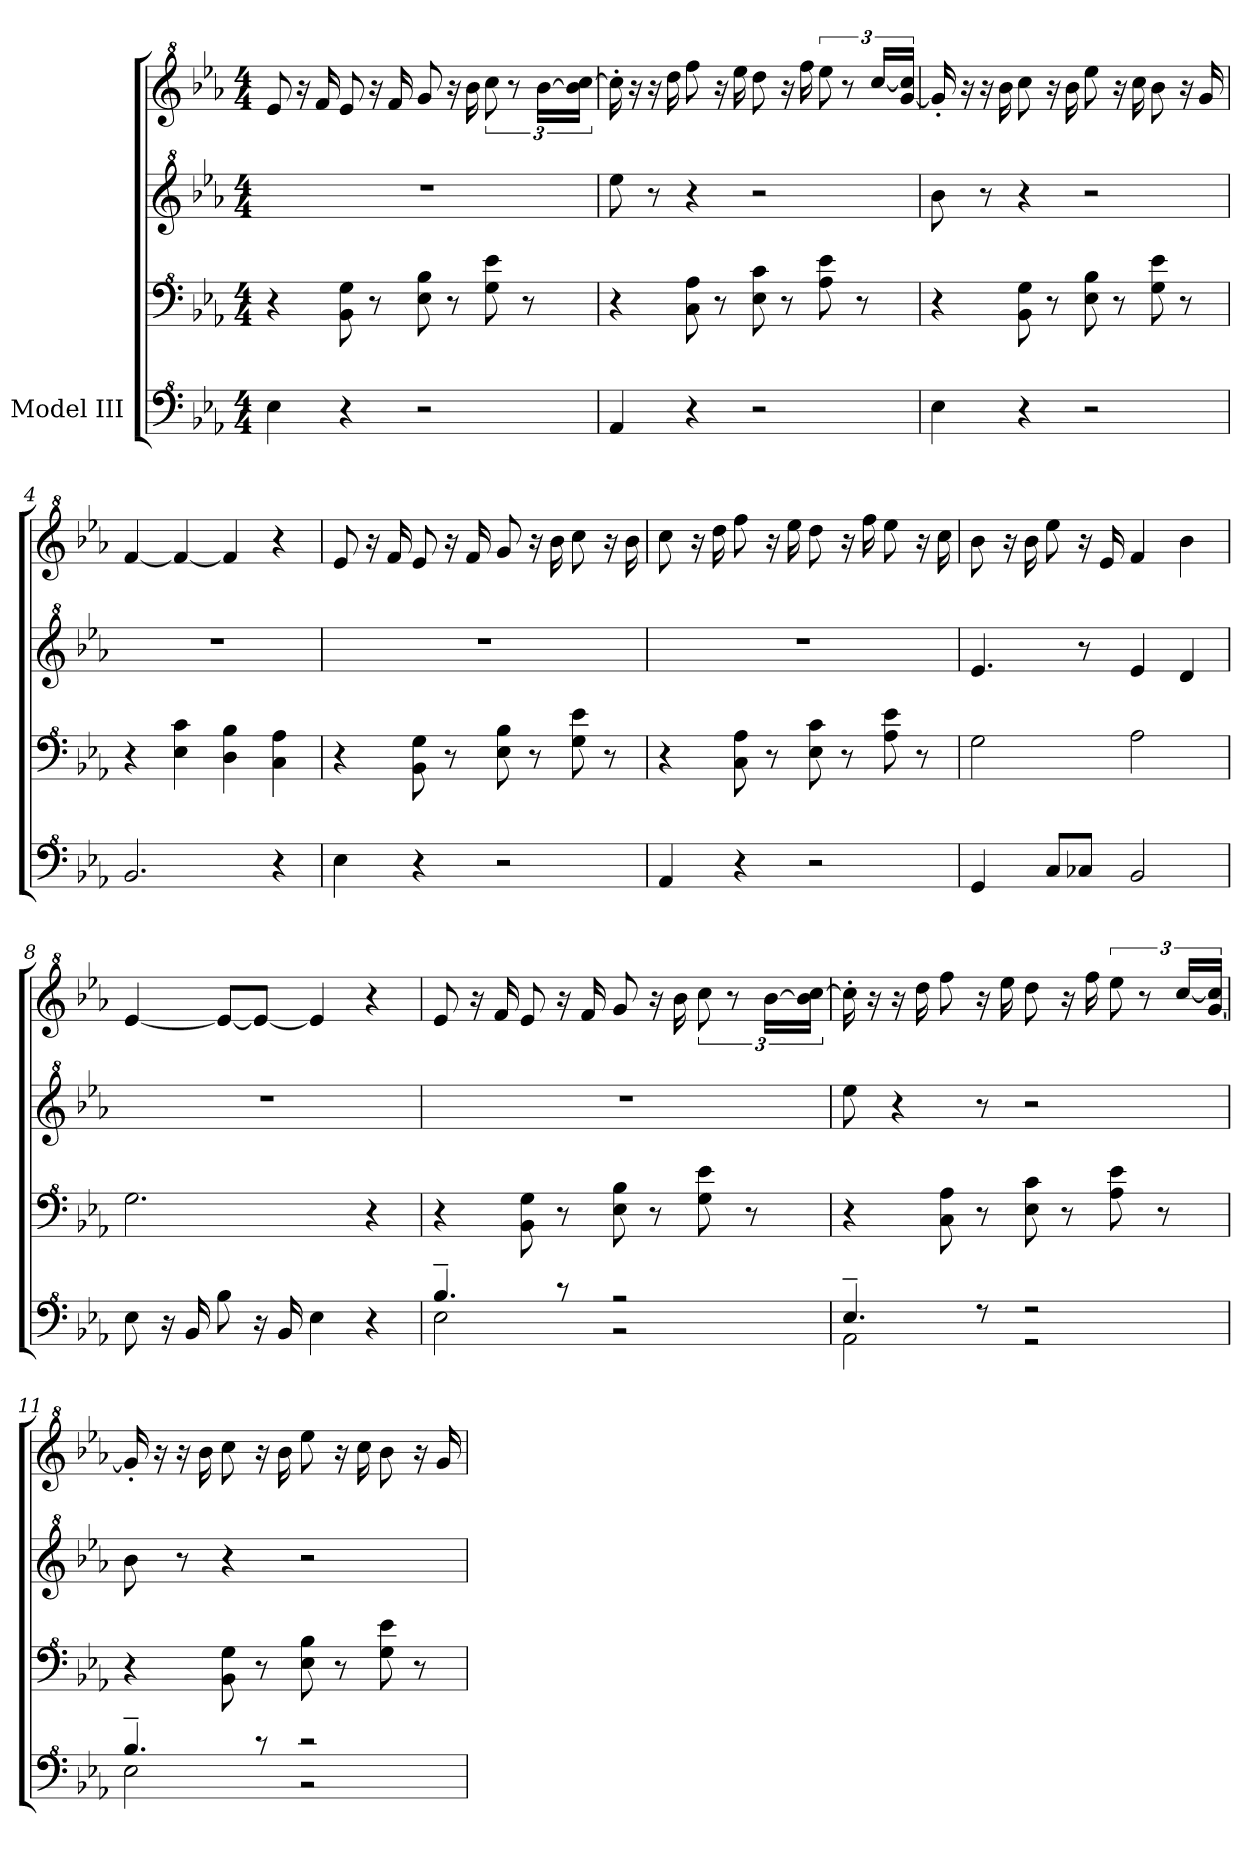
**kern	**kern	**kern	**kern
*part1	*part1	*part1	*part1
*staff4	*staff3	*staff2	*staff1
*I"Model III	*	*	*
*clefF^4	*clefF^4	*clefG^2	*clefG^2
*k[b-e-a-]	*k[b-e-a-]	*k[b-e-a-]	*k[b-e-a-]
*M4/4	*M4/4	*M4/4	*M4/4
*MM100	*MM100	*MM100	*MM100
=1	=1	=1	=1
4e-\	4r	1r	8ee-/
.	.	.	16r
.	.	.	16ff/
*	*	*	*MM132
4r	8B-\ 8g\	.	8ee-/
.	8r	.	16r
.	.	.	16ff/
*	*	*	*MM138
2r	8e-\ 8b-\	.	8gg/
.	8r	.	16r
.	.	.	16bb-\
*	*	*	*MM144
.	8g\ 8ee-\	.	12ccc\
.	.	.	12r
.	8r	.	.
.	.	.	[24bb-\LL
.	.	.	24bb-\] [24ccc\JJ
=2	=2	=2	=2
4A-/	4r	8eee-\	16ccc'\]
.	.	.	16r
.	.	8r	16r
.	.	.	16ddd\
4r	8c\ 8a-\	4r	8fff\
.	8r	.	16r
.	.	.	16eee-\
2r	8e-\ 8cc\	2r	8ddd\
.	8r	.	16r
.	.	.	16fff\
.	8a-\ 8ee-\	.	12eee-\
.	.	.	12r
.	8r	.	.
.	.	.	[24ccc/LL
.	.	.	[24gg/ 24ccc/]JJ
!!LO:LB:g=z
=3	=3	=3	=3
4e-\	4r	8bb-\	16gg'/]
.	.	.	16r
.	.	8r	16r
.	.	.	16bb-\
4r	8B-\ 8g\	4r	8ccc\
.	8r	.	16r
.	.	.	16bb-\
2r	8e-\ 8b-\	2r	8eee-\
.	8r	.	16r
.	.	.	16ccc\
*	*	*	*MM132
.	8g\ 8ee-\	.	8bb-\
*	*	*	*MM112
.	8r	.	16r
.	.	.	16gg/
=4	=4	=4	=4
*	*	*	*MM120
2.B-/	4r	1r	[4ff/
*	*	*	*MM114
.	4e-\ 4cc\	.	4ff/_
*	*	*	*MM92
.	4d\ 4b-\	.	4ff/]
4r	4c\ 4a-\	.	4r
=5	=5	=5	=5
*	*	*	*MM120
4e-\	4r	1r	8ee-/
.	.	.	16r
.	.	.	16ff/
*	*	*	*MM132
4r	8B-\ 8g\	.	8ee-/
.	8r	.	16r
.	.	.	16ff/
*	*	*	*MM138
2r	8e-\ 8b-\	.	8gg/
.	8r	.	16r
.	.	.	16bb-\
*	*	*	*MM144
.	8g\ 8ee-\	.	8ccc\
.	8r	.	16r
.	.	.	16bb-\
!!LO:LB:g=z
=6	=6	=6	=6
4A-/	4r	1r	8ccc\
.	.	.	16r
.	.	.	16ddd\
4r	8c\ 8a-\	.	8fff\
.	8r	.	16r
.	.	.	16eee-\
2r	8e-\ 8cc\	.	8ddd\
.	8r	.	16r
.	.	.	16fff\
.	8a-\ 8ee-\	.	8eee-\
.	8r	.	16r
.	.	.	16ccc\
=7	=7	=7	=7
*	*	*	*MM120
4G/	2g\	4.ee-/	8bb-\
.	.	.	16r
.	.	.	16bb-\
8c/L	.	.	8eee-\
8c-X/J	.	8r	16r
.	.	.	16ee-/
*	*	*	*MM112
2B-/	2a-\	4ee-/	4ff/
*	*	*	*MM100
.	.	4dd/	4bb-\
=8	=8	=8	=8
*	*	*	*MM104
8e-\	2.g\	1r	[4ee-/
16r	.	.	.
16B-/	.	.	.
*	*	*	*MM96
8b-\	.	.	8ee-/L_
*	*	*	*MM90
16r	.	.	8ee-/J_
16B-/	.	.	.
4e-\	.	.	4ee-/]
*	*	*	*MM80
4r	4r	.	4r
!!LO:PB:g=z
=9	=9	=9	=9
*	*	*	*MM120
*^	*	*	*
4.b-~/	2e-\	4r	1r	8ee-/
.	.	.	.	16r
.	.	.	.	16ff/
*	*	*	*	*MM132
.	.	8B-\ 8g\	.	8ee-/
8r	.	8r	.	16r
.	.	.	.	16ff/
*	*	*	*	*MM138
2r	2r	8e-\ 8b-\	.	8gg/
.	.	8r	.	16r
.	.	.	.	16bb-\
*	*	*	*	*MM144
.	.	8g\ 8ee-\	.	12ccc\
.	.	.	.	12r
.	.	8r	.	.
.	.	.	.	[24bb-\LL
.	.	.	.	24bb-\] [24ccc\JJ
=10	=10	=10	=10	=10
4.e-~/	2A-\	4r	8eee-\	16ccc'\]
.	.	.	.	16r
.	.	.	4r	16r
.	.	.	.	16ddd\
.	.	8c\ 8a-\	.	8fff\
8r	.	8r	8r	16r
.	.	.	.	16eee-\
2r	2r	8e-\ 8cc\	2r	8ddd\
.	.	8r	.	16r
.	.	.	.	16fff\
.	.	8a-\ 8ee-\	.	12eee-\
.	.	.	.	12r
.	.	8r	.	.
.	.	.	.	[24ccc/LL
.	.	.	.	[24gg/ 24ccc/]JJ
=11	=11	=11	=11	=11
4.b-~/	2e-\	4r	8bb-\	16gg'/]
.	.	.	.	16r
.	.	.	8r	16r
.	.	.	.	16bb-\
.	.	8B-\ 8g\	4r	8ccc\
8r	.	8r	.	16r
.	.	.	.	16bb-\
2r	2r	8e-\ 8b-\	2r	8eee-\
.	.	8r	.	16r
.	.	.	.	16ccc\
*	*	*	*	*MM132
.	.	8g\ 8ee-\	.	8bb-\
.	.	8r	.	16r
*	*	*	*	*MM112
.	.	.	.	16gg/
*v	*v	*	*	*
=	=	=	=
*-	*-	*-	*-
